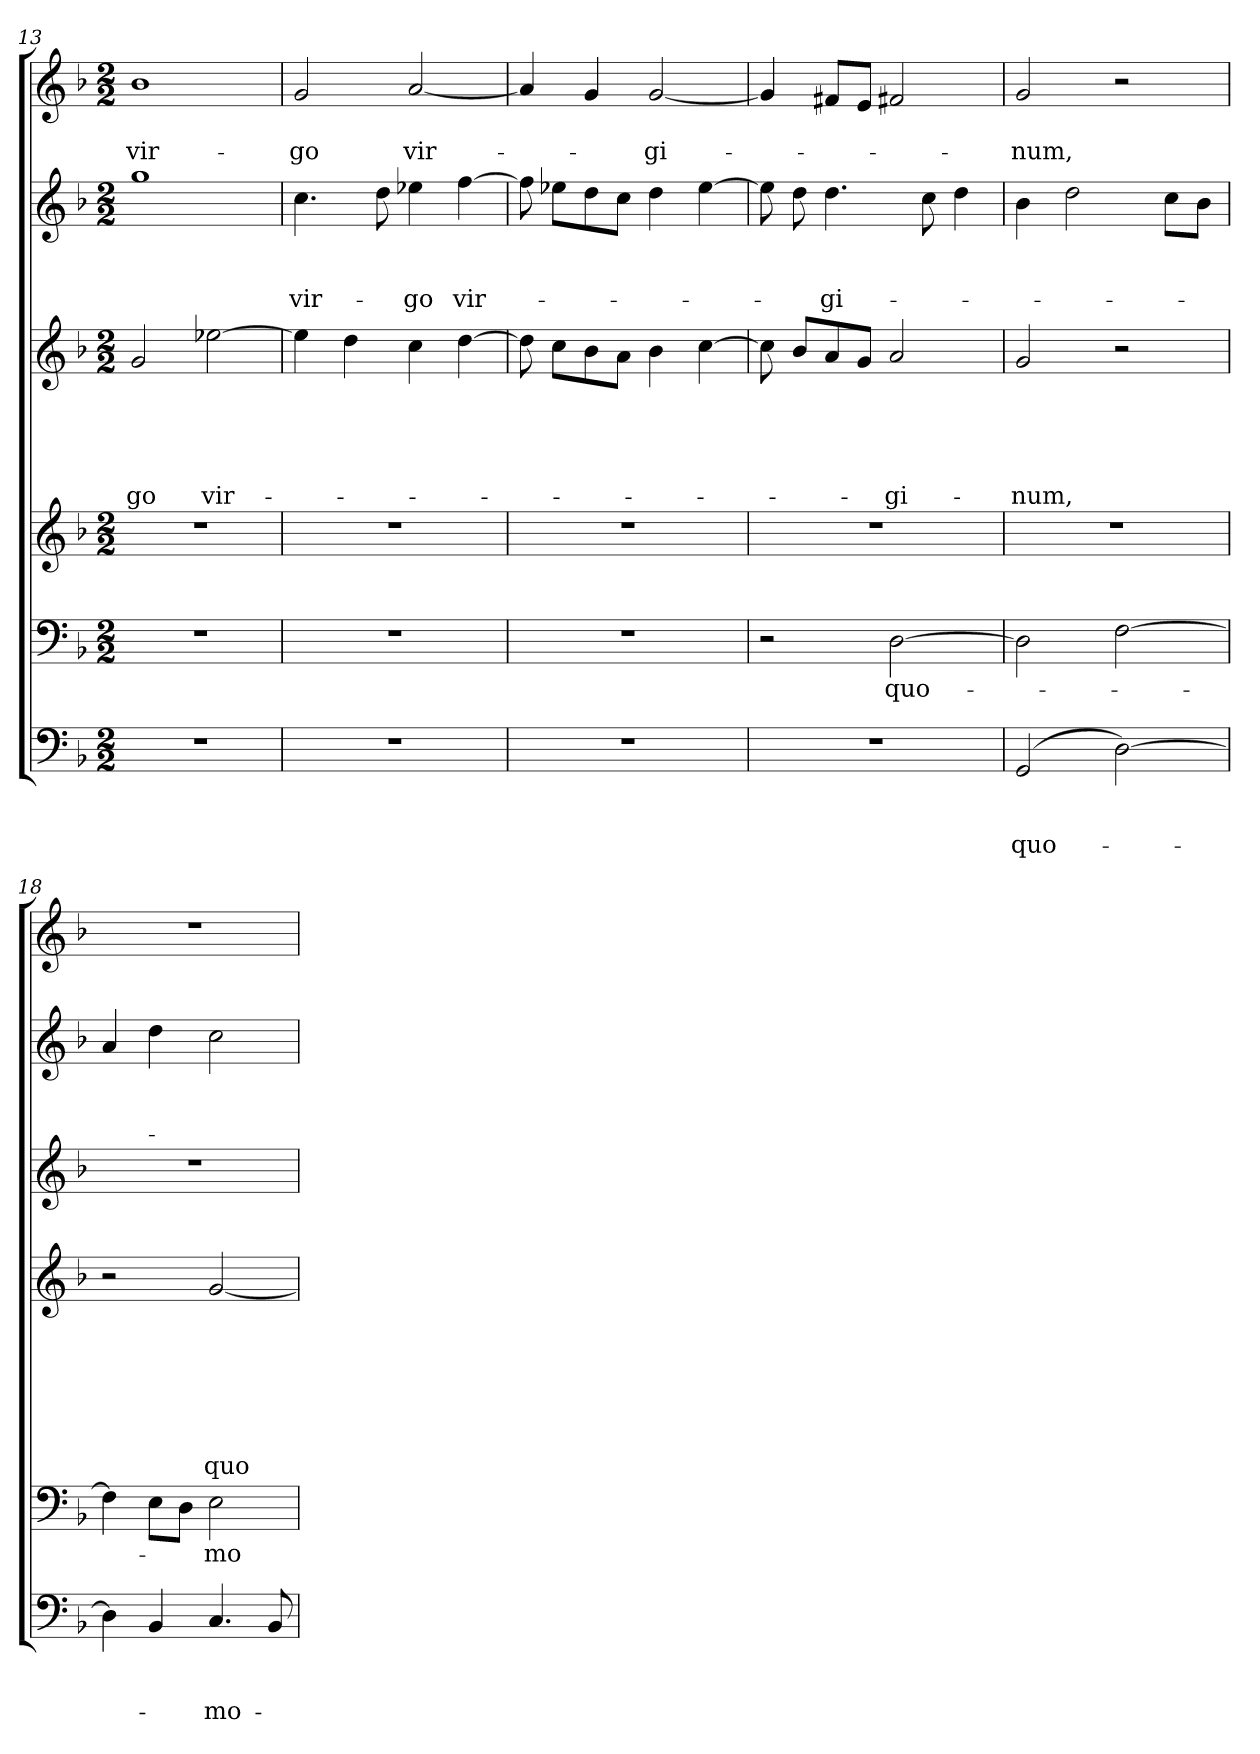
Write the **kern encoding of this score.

**kern	**text	**text	**text	**kern	**text	**kern	**text	**text	**text	**text	**text	**text	**text	**kern	**text	**text	**text	**text	**text	**kern	**text	**text	**text	**kern	**text	**text
*part6	*part6	*part6	*part6	*part5	*part5	*part4	*part4	*part4	*part4	*part4	*part4	*part4	*part4	*part3	*part3	*part3	*part3	*part3	*part3	*part2	*part2	*part2	*part2	*part1	*part1	*part1
*staff6	*staff6	*staff6	*staff6	*staff5	*staff5	*staff4	*staff4	*staff4	*staff4	*staff4	*staff4	*staff4	*staff4	*staff3	*staff3	*staff3	*staff3	*staff3	*staff3	*staff2	*staff2	*staff2	*staff2	*staff1	*staff1	*staff1
*clefF4	*	*	*	*clefF4	*	*clefG2	*	*	*	*	*	*	*	*clefG2	*	*	*	*	*	*clefG2	*	*	*	*clefG2	*	*
*	*	*	*	*	*	*ITrd7c12	*	*	*	*	*	*	*	*ITrd7c12	*	*	*	*	*	*ITrd7c12	*	*	*	*	*	*
*k[b-]	*	*	*	*k[b-]	*	*k[b-]	*	*	*	*	*	*	*	*k[b-]	*	*	*	*	*	*k[b-]	*	*	*	*k[b-]	*	*
*F:	*	*	*	*F:	*	*F:	*	*	*	*	*	*	*	*F:	*	*	*	*	*	*F:	*	*	*	*F:	*	*
*M2/2	*	*	*	*M2/2	*	*M2/2	*	*	*	*	*	*	*	*M2/2	*	*	*	*	*	*M2/2	*	*	*	*M2/2	*	*
=13	=13	=13	=13	=13	=13	=13	=13	=13	=13	=13	=13	=13	=13	=13	=13	=13	=13	=13	=13	=13	=13	=13	=13	=13	=13	=13
!	!	!	!	!	!	!	!	!	!	!	!	!	!	!	!	!	!	!	!LO:LY:b	!	!	!	!	!	!	!LO:LY:b
1r	.	.	.	1r	.	1r	.	.	.	.	.	.	.	2G/	.	.	.	.	-go	1g	.	.	.	1b-	.	vir-
!	!	!	!	!	!	!	!	!	!	!	!	!	!	!	!	!	!	!	!LO:LY:b	!	!	!	!	!	!	!
.	.	.	.	.	.	.	.	.	.	.	.	.	.	[>2e-i\	.	.	.	.	vir-	.	.	.	.	.	.	.
=14	=14	=14	=14	=14	=14	=14	=14	=14	=14	=14	=14	=14	=14	=14	=14	=14	=14	=14	=14	=14	=14	=14	=14	=14	=14	=14
!	!	!	!	!	!	!	!	!	!	!	!	!	!	!	!	!	!	!	!	!	!	!	!LO:LY:b	!	!	!LO:LY:b
1r	.	.	.	1r	.	1r	.	.	.	.	.	.	.	4e-\]	.	.	.	.	.	4.c\	.	.	vir-	2g/	.	-go
.	.	.	.	.	.	.	.	.	.	.	.	.	.	4d\	.	.	.	.	.	.	.	.	.	.	.	.
.	.	.	.	.	.	.	.	.	.	.	.	.	.	.	.	.	.	.	.	8d\	.	.	.	.	.	.
!	!	!	!	!	!	!	!	!	!	!	!	!	!	!	!	!	!	!	!	!	!	!	!LO:LY:b	!	!	!LO:LY:b
.	.	.	.	.	.	.	.	.	.	.	.	.	.	4c\	.	.	.	.	.	4e-i\	.	.	-go	[<2a/	.	vir-
!	!	!	!	!	!	!	!	!	!	!	!	!	!	!	!	!	!	!	!	!	!	!	!LO:LY:b	!	!	!
.	.	.	.	.	.	.	.	.	.	.	.	.	.	[>4d\	.	.	.	.	.	[>4f\	.	.	vir-	.	.	.
=15	=15	=15	=15	=15	=15	=15	=15	=15	=15	=15	=15	=15	=15	=15	=15	=15	=15	=15	=15	=15	=15	=15	=15	=15	=15	=15
1r	.	.	.	1r	.	1r	.	.	.	.	.	.	.	8d\]	.	.	.	.	.	8f\]	.	.	.	4a/]	.	.
.	.	.	.	.	.	.	.	.	.	.	.	.	.	8c\L	.	.	.	.	.	8e-i\L	.	.	.	.	.	.
.	.	.	.	.	.	.	.	.	.	.	.	.	.	8B-\	.	.	.	.	.	8d\	.	.	.	4g/	.	.
.	.	.	.	.	.	.	.	.	.	.	.	.	.	8A\J	.	.	.	.	.	8c\J	.	.	.	.	.	.
!	!	!	!	!	!	!	!	!	!	!	!	!	!	!	!	!	!	!	!	!	!	!	!	!	!	!LO:LY:b
.	.	.	.	.	.	.	.	.	.	.	.	.	.	4B-\	.	.	.	.	.	4d\	.	.	.	[<2g/	.	-gi-
.	.	.	.	.	.	.	.	.	.	.	.	.	.	[>4c\	.	.	.	.	.	[>4e-\	.	.	.	.	.	.
=16	=16	=16	=16	=16	=16	=16	=16	=16	=16	=16	=16	=16	=16	=16	=16	=16	=16	=16	=16	=16	=16	=16	=16	=16	=16	=16
1r	.	.	.	2r	.	1r	.	.	.	.	.	.	.	8c\]	.	.	.	.	.	8e-\]	.	.	.	4g/]	.	.
.	.	.	.	.	.	.	.	.	.	.	.	.	.	8B-/L	.	.	.	.	.	8d\	.	.	.	.	.	.
!	!	!	!	!	!	!	!	!	!	!	!	!	!	!	!	!	!	!	!	!	!	!	!LO:LY:b	!	!	!
.	.	.	.	.	.	.	.	.	.	.	.	.	.	8A/	.	.	.	.	.	4.d\	.	.	-gi-	8f#X/L	.	.
.	.	.	.	.	.	.	.	.	.	.	.	.	.	8G/J	.	.	.	.	.	.	.	.	.	8e/J	.	.
!	!	!	!	!	!LO:LY:b	!	!	!	!	!	!	!	!	!	!	!	!	!	!LO:LY:b	!	!	!	!	!	!	!
.	.	.	.	[>2D\	quo-	.	.	.	.	.	.	.	.	2A/	.	.	.	.	-gi-	.	.	.	.	2f#X/	.	.
.	.	.	.	.	.	.	.	.	.	.	.	.	.	.	.	.	.	.	.	8c\	.	.	.	.	.	.
.	.	.	.	.	.	.	.	.	.	.	.	.	.	.	.	.	.	.	.	4d\	.	.	.	.	.	.
=17	=17	=17	=17	=17	=17	=17	=17	=17	=17	=17	=17	=17	=17	=17	=17	=17	=17	=17	=17	=17	=17	=17	=17	=17	=17	=17
!	!	!	!LO:LY:b	!	!	!	!	!	!	!	!	!	!	!	!	!	!	!	!LO:LY:b	!	!	!	!	!	!	!LO:LY:b
(<2GG/	.	.	quo-	2D\]	.	1r	.	.	.	.	.	.	.	2G/	.	.	.	.	-num,	4B-\	.	.	.	2g/	.	-num,
.	.	.	.	.	.	.	.	.	.	.	.	.	.	.	.	.	.	.	.	2d\	.	.	.	.	.	.
[>2D\)	.	.	.	[>2F\	.	.	.	.	.	.	.	.	.	2r	.	.	.	.	.	.	.	.	.	2r	.	.
.	.	.	.	.	.	.	.	.	.	.	.	.	.	.	.	.	.	.	.	8c\L	.	.	.	.	.	.
.	.	.	.	.	.	.	.	.	.	.	.	.	.	.	.	.	.	.	.	8B-\J	.	.	.	.	.	.
!!LO:PB:g=z
=18	=18	=18	=18	=18	=18	=18	=18	=18	=18	=18	=18	=18	=18	=18	=18	=18	=18	=18	=18	=18	=18	=18	=18	=18	=18	=18
4D\]	.	.	.	4F\]	.	2r	.	.	.	.	.	.	.	1r	.	.	.	.	.	4A/	.	.	.	1r	.	.
4BB-/	.	.	.	8E\L	.	.	.	.	.	.	.	.	.	.	.	.	.	.	.	4d\	.	.	.	.	.	.
.	.	.	.	8D\J	.	.	.	.	.	.	.	.	.	.	.	.	.	.	.	.	.	.	.	.	.	.
!	!	!	!LO:LY:b	!	!LO:LY:b	!	!	!	!	!	!	!	!LO:LY:b	!	!	!	!	!	!	!	!	!	!	!	!	!
4.C/	.	.	-mo-	2E\	-mo-	[<2G/	.	.	.	.	.	.	quo-	.	.	.	.	.	.	2c\	.	.	.	.	.	.
8BB-/	.	.	.	.	.	.	.	.	.	.	.	.	.	.	.	.	.	.	.	.	.	.	.	.	.	.
=	=	=	=	=	=	=	=	=	=	=	=	=	=	=	=	=	=	=	=	=	=	=	=	=	=	=
*-	*-	*-	*-	*-	*-	*-	*-	*-	*-	*-	*-	*-	*-	*-	*-	*-	*-	*-	*-	*-	*-	*-	*-	*-	*-	*-
